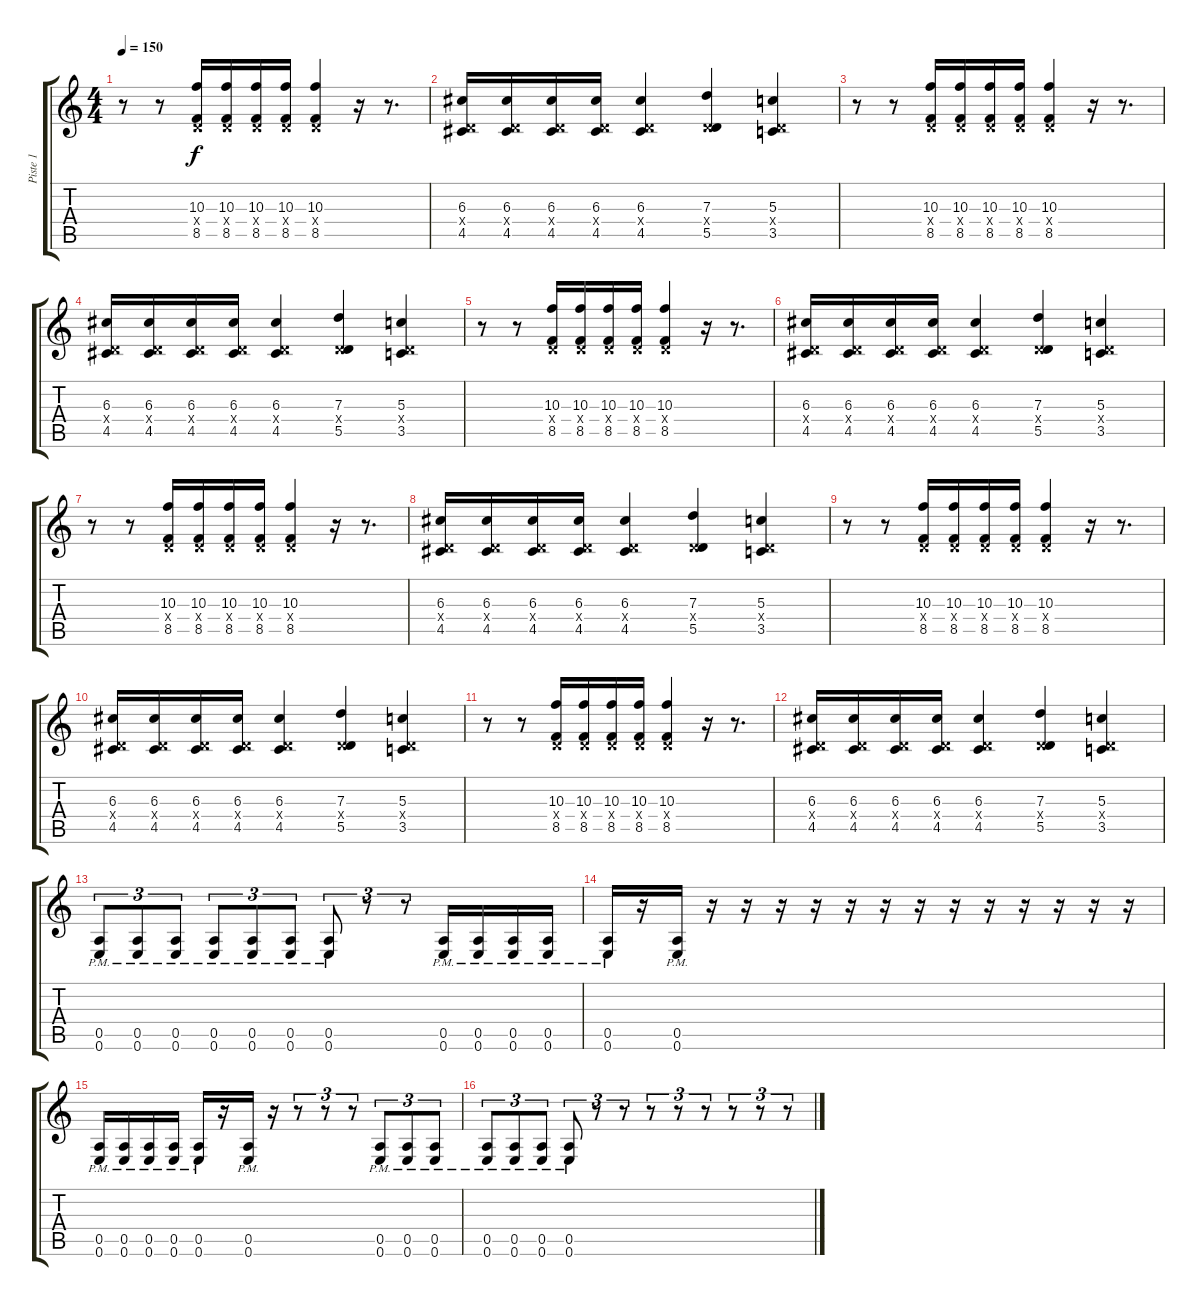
\track ("Piste 1" "Piste 1") {instrument distortionguitar}
\staff {score tabs}
\tuning (E4 B3 G3 D3 A2 E2) {hide}
\ts (4 4)
\tempo 150
\clef g2
\ks c
r.8{dy f instrument distortionguitar} r.8 (10.3 0.4{x} 8.5).16 (10.3 0.4{x} 8.5).16 (10.3 0.4{x} 8.5).16 (10.3 0.4{x} 8.5).16 (10.3 0.4{x} 8.5).4 r.16 r.8{d} |
(6.3 0.4{x} 4.5).16 (6.3 0.4{x} 4.5).16 (6.3 0.4{x} 4.5).16 (6.3 0.4{x} 4.5).16 (6.3 0.4{x} 4.5).4 (7.3 0.4{x} 5.5).4 (5.3 0.4{x} 3.5).4 |
r.8 r.8 (10.3 0.4{x} 8.5).16 (10.3 0.4{x} 8.5).16 (10.3 0.4{x} 8.5).16 (10.3 0.4{x} 8.5).16 (10.3 0.4{x} 8.5).4 r.16 r.8{d} |
(6.3 0.4{x} 4.5).16 (6.3 0.4{x} 4.5).16 (6.3 0.4{x} 4.5).16 (6.3 0.4{x} 4.5).16 (6.3 0.4{x} 4.5).4 (7.3 0.4{x} 5.5).4 (5.3 0.4{x} 3.5).4 |
r.8 r.8 (10.3 0.4{x} 8.5).16 (10.3 0.4{x} 8.5).16 (10.3 0.4{x} 8.5).16 (10.3 0.4{x} 8.5).16 (10.3 0.4{x} 8.5).4 r.16 r.8{d} |
(6.3 0.4{x} 4.5).16 (6.3 0.4{x} 4.5).16 (6.3 0.4{x} 4.5).16 (6.3 0.4{x} 4.5).16 (6.3 0.4{x} 4.5).4 (7.3 0.4{x} 5.5).4 (5.3 0.4{x} 3.5).4 |
r.8 r.8 (10.3 0.4{x} 8.5).16 (10.3 0.4{x} 8.5).16 (10.3 0.4{x} 8.5).16 (10.3 0.4{x} 8.5).16 (10.3 0.4{x} 8.5).4 r.16 r.8{d} |
(6.3 0.4{x} 4.5).16 (6.3 0.4{x} 4.5).16 (6.3 0.4{x} 4.5).16 (6.3 0.4{x} 4.5).16 (6.3 0.4{x} 4.5).4 (7.3 0.4{x} 5.5).4 (5.3 0.4{x} 3.5).4 |
r.8 r.8 (10.3 0.4{x} 8.5).16 (10.3 0.4{x} 8.5).16 (10.3 0.4{x} 8.5).16 (10.3 0.4{x} 8.5).16 (10.3 0.4{x} 8.5).4 r.16 r.8{d} |
(6.3 0.4{x} 4.5).16 (6.3 0.4{x} 4.5).16 (6.3 0.4{x} 4.5).16 (6.3 0.4{x} 4.5).16 (6.3 0.4{x} 4.5).4 (7.3 0.4{x} 5.5).4 (5.3 0.4{x} 3.5).4 |
r.8 r.8 (10.3 0.4{x} 8.5).16 (10.3 0.4{x} 8.5).16 (10.3 0.4{x} 8.5).16 (10.3 0.4{x} 8.5).16 (10.3 0.4{x} 8.5).4 r.16 r.8{d} |
(6.3 0.4{x} 4.5).16 (6.3 0.4{x} 4.5).16 (6.3 0.4{x} 4.5).16 (6.3 0.4{x} 4.5).16 (6.3 0.4{x} 4.5).4 (7.3 0.4{x} 5.5).4 (5.3 0.4{x} 3.5).4 |
(0.5{pm} 0.6{pm}).8{tu (3 2)} (0.5{pm} 0.6{pm}).8{tu (3 2)} (0.5{pm} 0.6{pm}).8{tu (3 2)} (0.5{pm} 0.6{pm}).8{tu (3 2)} (0.5{pm} 0.6{pm}).8{tu (3 2)} (0.5{pm} 0.6{pm}).8{tu (3 2)} (0.5{pm} 0.6{pm}).8{tu (3 2)} r.8{tu (3 2)} r.8{tu (3 2)} (0.5{pm} 0.6{pm}).16 (0.5{pm} 0.6{pm}).16 (0.5{pm} 0.6{pm}).16 (0.5{pm} 0.6{pm}).16 |
(0.5{pm} 0.6{pm}).16 r.16 (0.5{pm} 0.6{pm}).16 r.16 r.16 r.16 r.16 r.16 r.16 r.16 r.16 r.16 r.16 r.16 r.16 r.16 |
(0.5{pm} 0.6{pm}).16 (0.5{pm} 0.6{pm}).16 (0.5{pm} 0.6{pm}).16 (0.5{pm} 0.6{pm}).16 (0.5{pm} 0.6{pm}).16 r.16 (0.5{pm} 0.6{pm}).16 r.16 r.8{tu (3 2)} r.8{tu (3 2)} r.8{tu (3 2)} (0.5{pm} 0.6{pm}).8{tu (3 2)} (0.5{pm} 0.6{pm}).8{tu (3 2)} (0.5{pm} 0.6{pm}).8{tu (3 2)} |
(0.5{pm} 0.6{pm}).8{tu (3 2)} (0.5{pm} 0.6{pm}).8{tu (3 2)} (0.5{pm} 0.6{pm}).8{tu (3 2)} (0.5{pm} 0.6{pm}).8{tu (3 2)} r.8{tu (3 2)} r.8{tu (3 2)} r.8{tu (3 2)} r.8{tu (3 2)} r.8{tu (3 2)} r.8{tu (3 2)} r.8{tu (3 2)} r.8{tu (3 2)}
